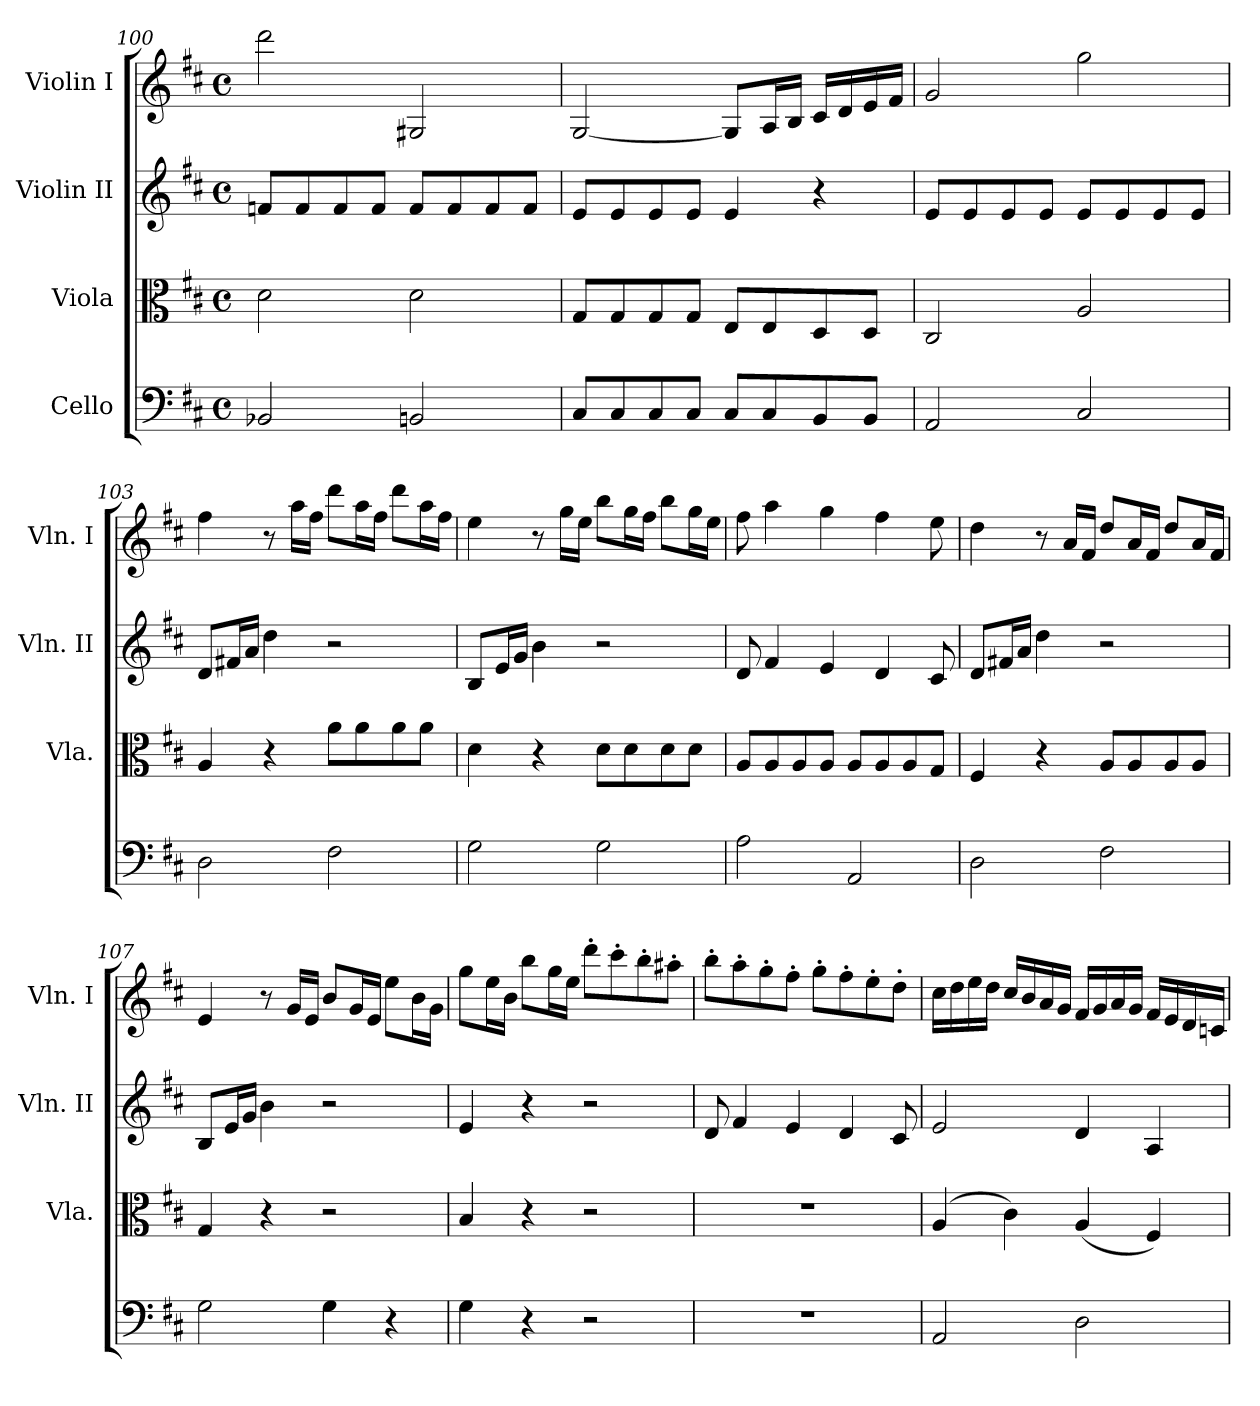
**kern	**kern	**kern	**kern
*part4	*part3	*part2	*part1
*staff4	*staff3	*staff2	*staff1
*I"Cello	*I"Viola	*I"Violin II	*I"Violin I
*	*I'Vla.	*I'Vln. II	*I'Vln. I
*clefF4	*clefC3	*clefG2	*clefG2
*k[f#c#]	*k[f#c#]	*k[f#c#]	*k[f#c#]
*D:	*D:	*D:	*D:
*M4/4	*M4/4	*M4/4	*M4/4
*met(c)	*met(c)	*met(c)	*met(c)
=100	=100	=100	=100
2BB-X/	2d\	8fn/L	2ddd\
.	.	8f/	.
.	.	8f/	.
.	.	8f/J	.
2BBn/	2d\	8f/L	2G#X/
.	.	8f/	.
.	.	8f/	.
.	.	8f/J	.
=101	=101	=101	=101
8C#/L	8G/L	8e/L	[2G/
8C#/	8G/	8e/	.
8C#/	8G/	8e/	.
8C#/J	8G/J	8e/J	.
8C#/L	8E/L	4e/	8G/L]
8C#/	8E/	.	16A/L
.	.	.	16B/JJ
8BB/	8D/	4r	16c#/LL
.	.	.	16d/
8BB/J	8D/J	.	16e/
.	.	.	16f#/JJ
=102	=102	=102	=102
2AA/	2C#/	8e/L	2g/
.	.	8e/	.
.	.	8e/	.
.	.	8e/J	.
2C#/	2A/	8e/L	2gg\
.	.	8e/	.
.	.	8e/	.
.	.	8e/J	.
=103	=103	=103	=103
2D\	4A/	8d/L	4ff#\
.	.	16f#X/L	.
.	.	16a/JJ	.
.	4r	4dd\	8r
.	.	.	16aa\LL
.	.	.	16ff#\JJ
2F#\	8a\L	2r	8ddd\L
.	8a\	.	16aa\L
.	.	.	16ff#\JJ
.	8a\	.	8ddd\L
.	8a\J	.	16aa\L
.	.	.	16ff#\JJ
=104	=104	=104	=104
2G\	4d\	8B/L	4ee\
.	.	16e/L	.
.	.	16g/JJ	.
.	4r	4b\	8r
.	.	.	16gg\LL
.	.	.	16ee\JJ
2G\	8d\L	2r	8bb\L
.	8d\	.	16gg\L
.	.	.	16ff#\JJ
.	8d\	.	8bb\L
.	8d\J	.	16gg\L
.	.	.	16ee\JJ
=105	=105	=105	=105
2A\	8A/L	8d/	8ff#\
.	8A/	4f#/	4aa\
.	8A/	.	.
.	8A/J	4e/	4gg\
2AA/	8A/L	.	.
.	8A/	4d/	4ff#\
.	8A/	.	.
.	8G/J	8c#/	8ee\
=106	=106	=106	=106
2D\	4F#/	8d/L	4dd\
.	.	16f#X/L	.
.	.	16a/JJ	.
.	4r	4dd\	8r
.	.	.	16a/LL
.	.	.	16f#/JJ
2F#\	8A/L	2r	8dd/L
.	8A/	.	16a/L
.	.	.	16f#/JJ
.	8A/	.	8dd/L
.	8A/J	.	16a/L
.	.	.	16f#/JJ
=107	=107	=107	=107
2G\	4G/	8B/L	4e/
.	.	16e/L	.
.	.	16g/JJ	.
.	4r	4b\	8r
.	.	.	16g/LL
.	.	.	16e/JJ
4G\	2r	2r	8b/L
.	.	.	16g/L
.	.	.	16e/JJ
4r	.	.	8ee\L
.	.	.	16b\L
.	.	.	16g\JJ
=108	=108	=108	=108
4G\	4B/	4e/	8gg\L
.	.	.	16ee\L
.	.	.	16b\JJ
4r	4r	4r	8bb\L
.	.	.	16gg\L
.	.	.	16ee\JJ
2r	2r	2r	8ddd'\L
.	.	.	8ccc#'\
.	.	.	8bb'\
.	.	.	8aa#X'\J
=109	=109	=109	=109
1r	1r	8d/	8bb'\L
.	.	4f#/	8aa'\
.	.	.	8gg'\
.	.	4e/	8ff#'\J
.	.	.	8gg'\L
.	.	4d/	8ff#'\
.	.	.	8ee'\
.	.	8c#/	8dd'\J
=110	=110	=110	=110
2AA/	(4A/	2e/	16cc#\LL
.	.	.	16dd\
.	.	.	16ee\
.	.	.	16dd\JJ
.	4c#\)	.	16cc#/LL
.	.	.	16b/
.	.	.	16a/
.	.	.	16g/JJ
2D\	(4A/	4d/	16f#/LL
.	.	.	16g/
.	.	.	16a/
.	.	.	16g/JJ
.	4F#/)	4A/	16f#/LL
.	.	.	16e/
.	.	.	16d/
.	.	.	16cn/JJ
=	=	=	=
*-	*-	*-	*-
